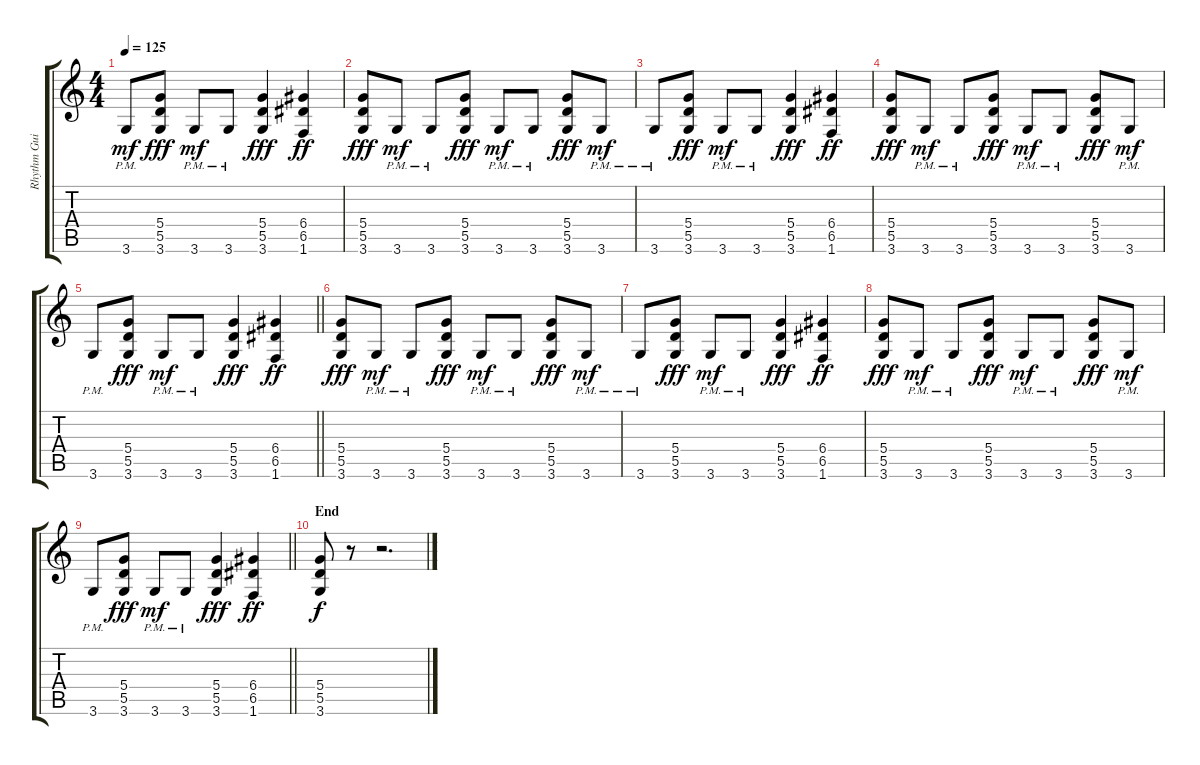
\track ("Rhythm Guitar" "Rhythm Gui") {instrument overdrivenguitar}
\staff {score tabs}
\tuning (E4 B3 G3 D3 A2 E2) {hide}
\ts (4 4)
\tempo 125
\clef g2
\ks c
3.6{pm}.8{dy mf} (5.4 5.5 3.6).8{dy fff} 3.6{pm}.8{dy mf} 3.6{pm}.8 (5.4 5.5 3.6).4{dy fff} (6.4 6.5 1.6).4{dy ff} |
(5.4 5.5 3.6).8{dy fff} 3.6{pm}.8{dy mf} 3.6{pm}.8 (5.4 5.5 3.6).8{dy fff} 3.6{pm}.8{dy mf} 3.6{pm}.8 (5.4 5.5 3.6).8{dy fff} 3.6{pm}.8{dy mf} |
3.6{pm}.8 (5.4 5.5 3.6).8{dy fff} 3.6{pm}.8{dy mf} 3.6{pm}.8 (5.4 5.5 3.6).4{dy fff} (6.4 6.5 1.6).4{dy ff} |
(5.4 5.5 3.6).8{dy fff} 3.6{pm}.8{dy mf} 3.6{pm}.8 (5.4 5.5 3.6).8{dy fff} 3.6{pm}.8{dy mf} 3.6{pm}.8 (5.4 5.5 3.6).8{dy fff} 3.6{pm}.8{dy mf} |
\barLineRight lightlight
3.6{pm}.8 (5.4 5.5 3.6).8{dy fff} 3.6{pm}.8{dy mf} 3.6{pm}.8 (5.4 5.5 3.6).4{dy fff} (6.4 6.5 1.6).4{dy ff} |
(5.4 5.5 3.6).8{dy fff} 3.6{pm}.8{dy mf} 3.6{pm}.8 (5.4 5.5 3.6).8{dy fff} 3.6{pm}.8{dy mf} 3.6{pm}.8 (5.4 5.5 3.6).8{dy fff} 3.6{pm}.8{dy mf} |
3.6{pm}.8 (5.4 5.5 3.6).8{dy fff} 3.6{pm}.8{dy mf} 3.6{pm}.8 (5.4 5.5 3.6).4{dy fff} (6.4 6.5 1.6).4{dy ff} |
(5.4 5.5 3.6).8{dy fff} 3.6{pm}.8{dy mf} 3.6{pm}.8 (5.4 5.5 3.6).8{dy fff} 3.6{pm}.8{dy mf} 3.6{pm}.8 (5.4 5.5 3.6).8{dy fff} 3.6{pm}.8{dy mf} |
\barLineRight lightlight
3.6{pm}.8 (5.4 5.5 3.6).8{dy fff} 3.6{pm}.8{dy mf} 3.6{pm}.8 (5.4 5.5 3.6).4{dy fff} (6.4 6.5 1.6).4{dy ff} |
\section ("" "End")
(5.4 5.5 3.6).8{dy f} r.8 r.2{d}
